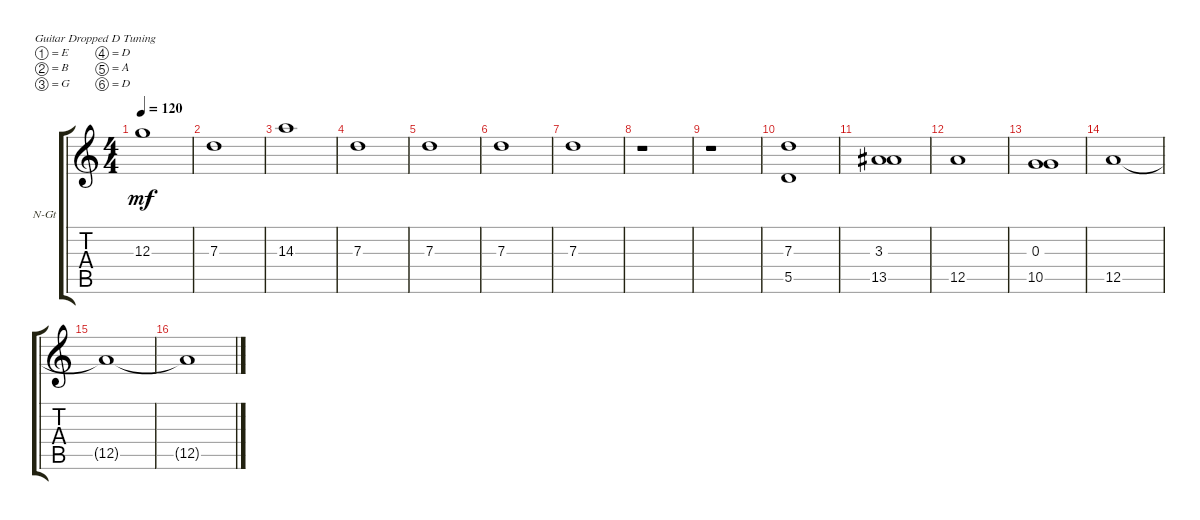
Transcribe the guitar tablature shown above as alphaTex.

\bracketExtendMode groupsimilarinstruments
\firstSystemTrackNameOrientation horizontal
\otherSystemsTrackNameOrientation horizontal
\track ("Keyboard (Christian)" "N-Gt") {instrument acousticguitarnylon}
\staff {score tabs}
\tuning (E4 B3 G3 D3 A2 D2)
\ts (4 4)
\tempo 120
\clef g2
\ks c
12.3.1{dy mf} |
7.3.1 |
14.3.1 |
7.3.1 |
7.3.1 |
7.3.1 |
7.3.1 |
r.1 |
r.1 |
(7.3 5.5).1 |
(3.3 13.5).1 |
12.5.1 |
(0.3 10.5).1 |
12.5.1 |
12.5{t}.1 |
12.5{t}.1
